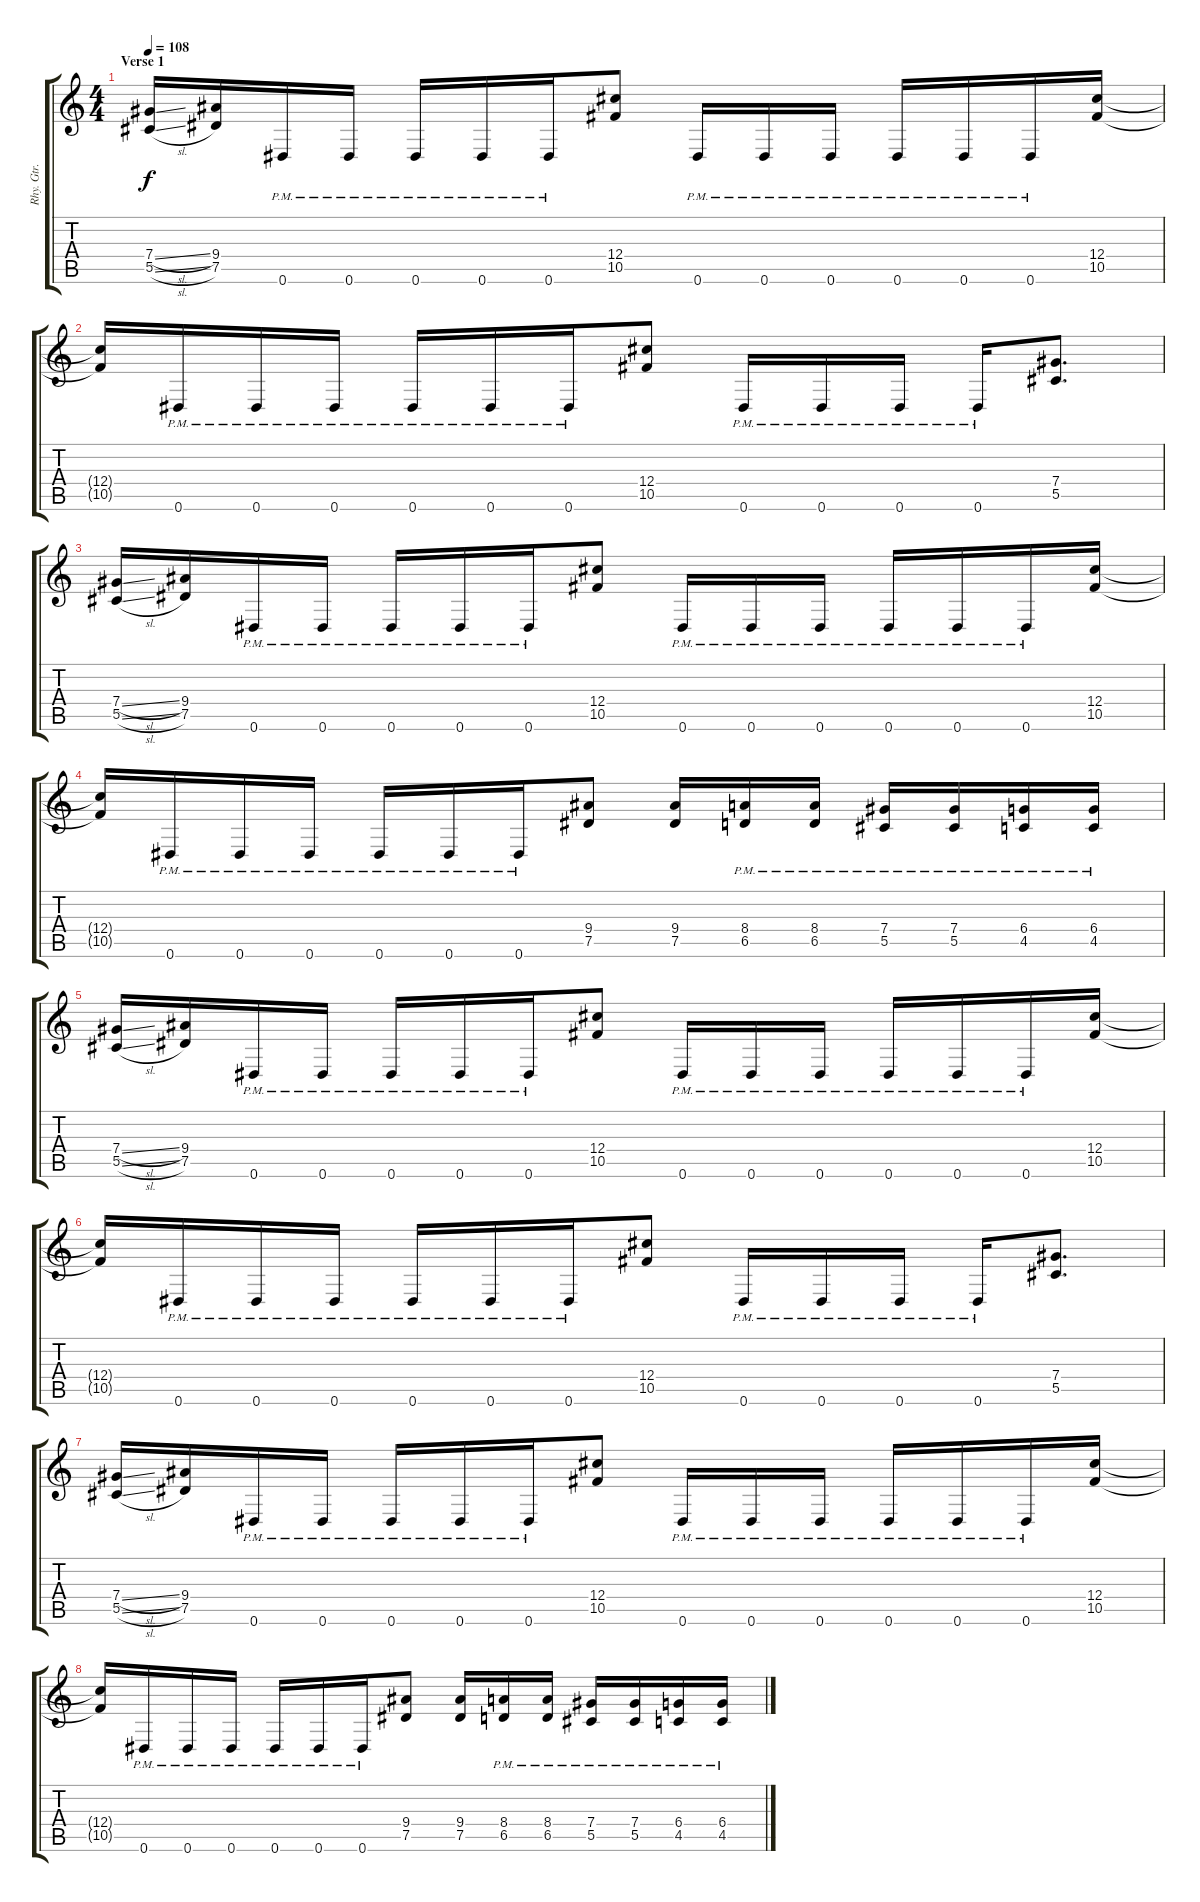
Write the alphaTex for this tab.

\track ("Rhy. Gtr. 1" "Rhy. Gtr. ") {instrument distortionguitar}
\staff {score tabs}
\tuning (Eb4 Bb3 Gb3 Db3 Ab2 Eb2) {hide}
\ts (4 4)
\section ("" "Verse 1")
\tempo 108
\clef g2
\ks c
(7.4{sl} 5.5{sl}).16{dy f} (9.4 7.5).16 0.6{pm}.16 0.6{pm}.16 0.6{pm}.16 0.6{pm}.16 0.6{pm}.16 (12.4 10.5).8 0.6{pm}.16 0.6{pm}.16 0.6{pm}.16 0.6{pm}.16 0.6{pm}.16 0.6{pm}.16 (12.4 10.5).16 |
(12.4{t} 10.5{t}).16 0.6{pm}.16 0.6{pm}.16 0.6{pm}.16 0.6{pm}.16 0.6{pm}.16 0.6{pm}.16 (12.4 10.5).8 0.6{pm}.16 0.6{pm}.16 0.6{pm}.16 0.6{pm}.16 (7.4 5.5).8{d} |
(7.4{sl} 5.5{sl}).16 (9.4 7.5).16 0.6{pm}.16 0.6{pm}.16 0.6{pm}.16 0.6{pm}.16 0.6{pm}.16 (12.4 10.5).8 0.6{pm}.16 0.6{pm}.16 0.6{pm}.16 0.6{pm}.16 0.6{pm}.16 0.6{pm}.16 (12.4 10.5).16 |
(12.4{t} 10.5{t}).16 0.6{pm}.16 0.6{pm}.16 0.6{pm}.16 0.6{pm}.16 0.6{pm}.16 0.6{pm}.16 (9.4 7.5).8 (9.4 7.5).16 (8.4{pm} 6.5{pm}).16 (8.4{pm} 6.5{pm}).16 (7.4{pm} 5.5{pm}).16 (7.4{pm} 5.5{pm}).16 (6.4{pm} 4.5{pm}).16 (6.4{pm} 4.5{pm}).16 |
(7.4{sl} 5.5{sl}).16 (9.4 7.5).16 0.6{pm}.16 0.6{pm}.16 0.6{pm}.16 0.6{pm}.16 0.6{pm}.16 (12.4 10.5).8 0.6{pm}.16 0.6{pm}.16 0.6{pm}.16 0.6{pm}.16 0.6{pm}.16 0.6{pm}.16 (12.4 10.5).16 |
(12.4{t} 10.5{t}).16 0.6{pm}.16 0.6{pm}.16 0.6{pm}.16 0.6{pm}.16 0.6{pm}.16 0.6{pm}.16 (12.4 10.5).8 0.6{pm}.16 0.6{pm}.16 0.6{pm}.16 0.6{pm}.16 (7.4 5.5).8{d} |
(7.4{sl} 5.5{sl}).16 (9.4 7.5).16 0.6{pm}.16 0.6{pm}.16 0.6{pm}.16 0.6{pm}.16 0.6{pm}.16 (12.4 10.5).8 0.6{pm}.16 0.6{pm}.16 0.6{pm}.16 0.6{pm}.16 0.6{pm}.16 0.6{pm}.16 (12.4 10.5).16 |
(12.4{t} 10.5{t}).16 0.6{pm}.16 0.6{pm}.16 0.6{pm}.16 0.6{pm}.16 0.6{pm}.16 0.6{pm}.16 (9.4 7.5).8 (9.4 7.5).16 (8.4{pm} 6.5{pm}).16 (8.4{pm} 6.5{pm}).16 (7.4{pm} 5.5{pm}).16 (7.4{pm} 5.5{pm}).16 (6.4{pm} 4.5{pm}).16 (6.4{pm} 4.5{pm}).16
